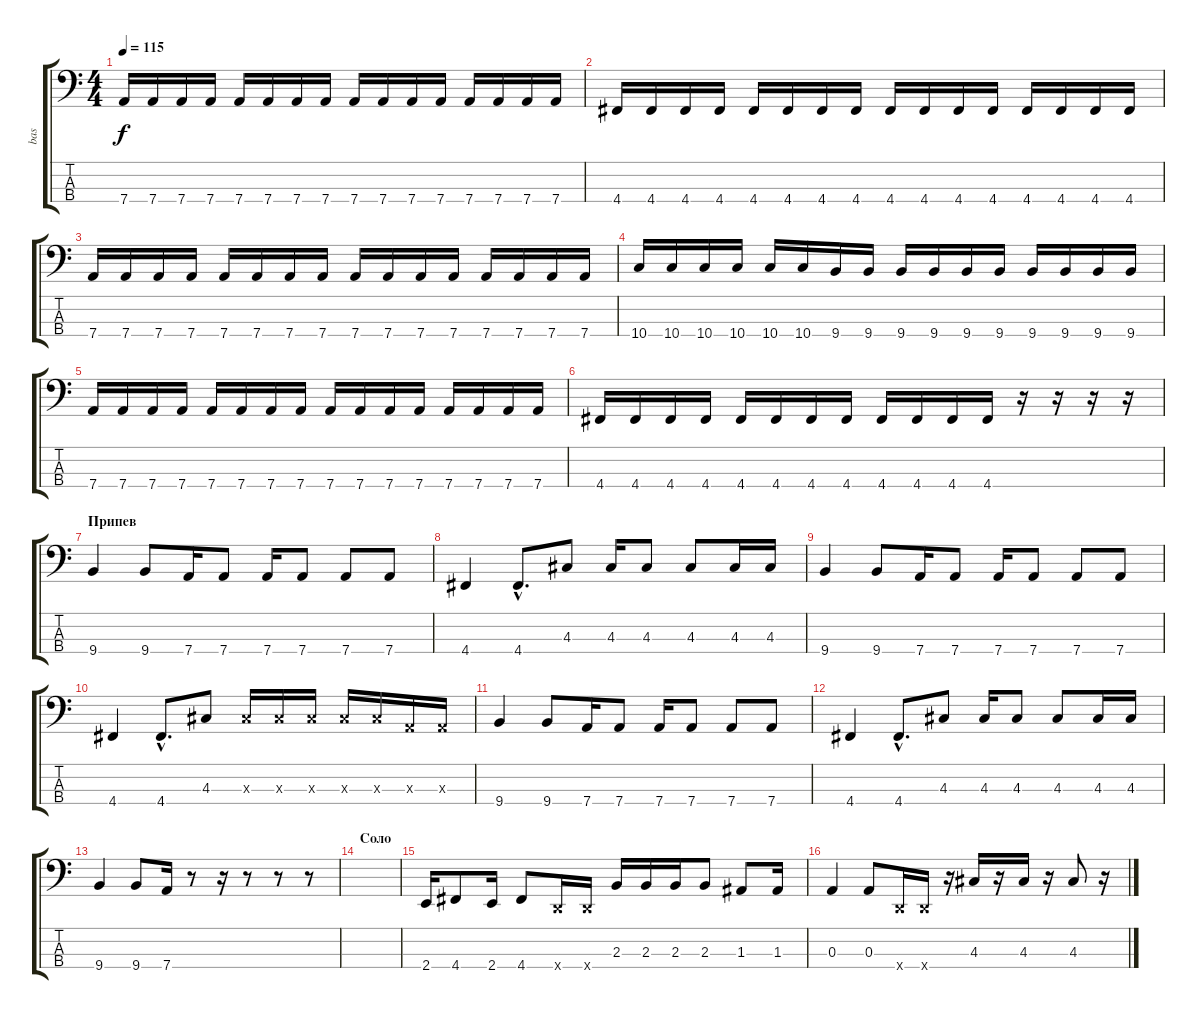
\track ("bas" "bas") {instrument electricbasspick}
\staff {score tabs}
\tuning (G2 D2 A1 D1) {hide}
\ts (4 4)
\tempo 115
\clef f4
\ks c
7.4.16{dy f} 7.4.16 7.4.16 7.4.16 7.4.16 7.4.16 7.4.16 7.4.16 7.4.16 7.4.16 7.4.16 7.4.16 7.4.16 7.4.16 7.4.16 7.4.16 |
4.4.16 4.4.16 4.4.16 4.4.16 4.4.16 4.4.16 4.4.16 4.4.16 4.4.16 4.4.16 4.4.16 4.4.16 4.4.16 4.4.16 4.4.16 4.4.16 |
7.4.16 7.4.16 7.4.16 7.4.16 7.4.16 7.4.16 7.4.16 7.4.16 7.4.16 7.4.16 7.4.16 7.4.16 7.4.16 7.4.16 7.4.16 7.4.16 |
10.4.16 10.4.16 10.4.16 10.4.16 10.4.16 10.4.16 9.4.16 9.4.16 9.4.16 9.4.16 9.4.16 9.4.16 9.4.16 9.4.16 9.4.16 9.4.16 |
7.4.16 7.4.16 7.4.16 7.4.16 7.4.16 7.4.16 7.4.16 7.4.16 7.4.16 7.4.16 7.4.16 7.4.16 7.4.16 7.4.16 7.4.16 7.4.16 |
4.4.16 4.4.16 4.4.16 4.4.16 4.4.16 4.4.16 4.4.16 4.4.16 4.4.16 4.4.16 4.4.16 4.4.16 r.16 r.16 r.16 r.16 |
\section ("" "Припев")
9.4.4 9.4.8 7.4.16 7.4.8 7.4.16 7.4.8 7.4.8 7.4.8 |
4.4.4 4.4{hac}.8{d} 4.3.8 4.3.16 4.3.8 4.3.8 4.3.16 4.3.16 |
9.4.4 9.4.8 7.4.16 7.4.8 7.4.16 7.4.8 7.4.8 7.4.8 |
4.4.4 4.4{hac}.8{d} 4.3.8 4.3{x}.16 4.3{x}.16 4.3{x}.16 4.3{x}.16 4.3{x}.16 0.3{x}.16 0.3{x}.16 |
9.4.4 9.4.8 7.4.16 7.4.8 7.4.16 7.4.8 7.4.8 7.4.8 |
4.4.4 4.4{hac}.8{d} 4.3.8 4.3.16 4.3.8 4.3.8 4.3.16 4.3.16 |
9.4.4 9.4.8 7.4.16 r.8 r.16 r.8 r.8 r.8 |
\section ("" "Соло")
|
2.4.16 4.4.8 2.4.16 4.4.8 0.4{x}.16 0.4{x}.16 2.3.16 2.3.16 2.3.16 2.3.8 1.3.8 1.3.16 |
0.3.4 0.3.8 0.4{x}.16 0.4{x}.16 r.16 4.3.16 r.16 4.3.16 r.16 4.3.8 r.16
